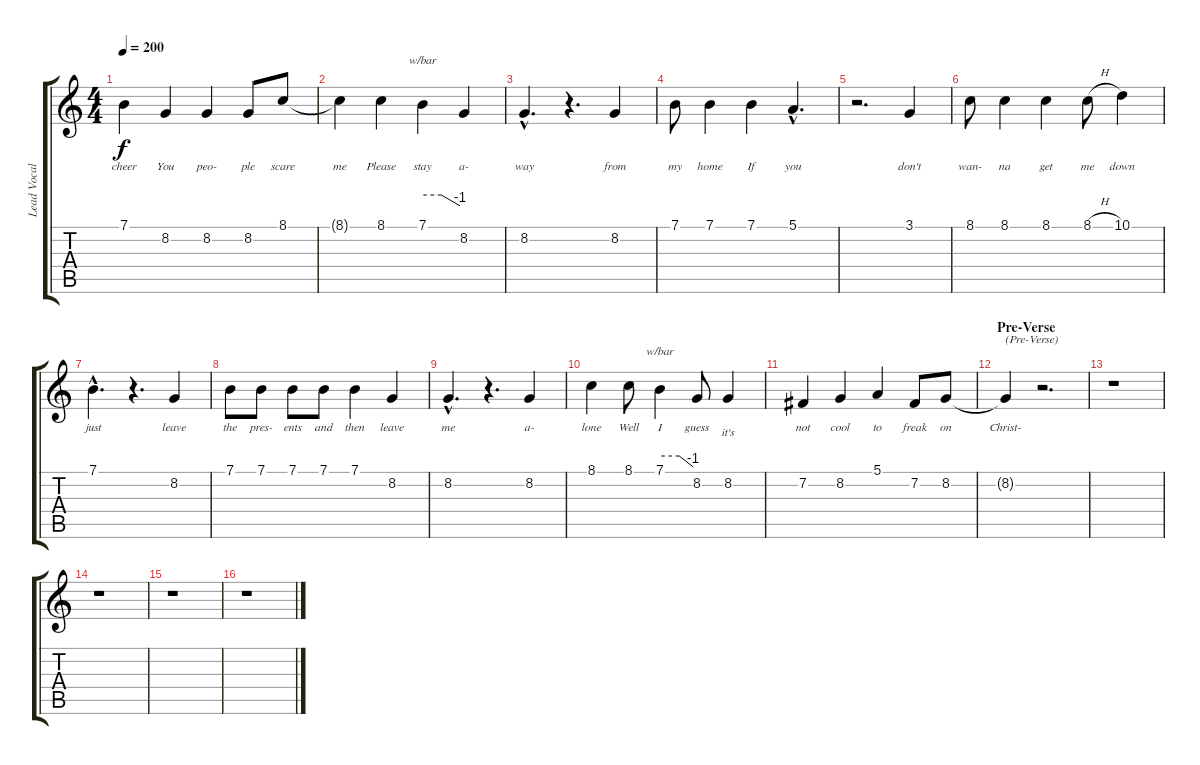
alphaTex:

\track ("Lead Vocals" "Lead Vocal") {instrument altosax}
\staff {score tabs}
\tuning (E4 B3 G3 D3 A2 E2) {hide}
\ts (4 4)
\tempo 200
\clef g2
\ks c
7.1.4{lyrics (0 "cheer") lyrics (1 "") lyrics (2 "") lyrics (3 "") lyrics (4 "") dy f} 8.2.4{lyrics (0 "You") lyrics (1 "") lyrics (2 "") lyrics (3 "") lyrics (4 "")} 8.2.4{lyrics (0 "peo-") lyrics (1 "") lyrics (2 "") lyrics (3 "") lyrics (4 "")} 8.2.8{lyrics (0 "ple") lyrics (1 "") lyrics (2 "") lyrics (3 "") lyrics (4 "")} 8.1.8{lyrics (0 "scare") lyrics (1 "") lyrics (2 "") lyrics (3 "") lyrics (4 "")} |
8.1{t}.4{lyrics (0 "me") lyrics (1 "") lyrics (2 "") lyrics (3 "") lyrics (4 "")} 8.1.4{lyrics (0 "Please") lyrics (1 "") lyrics (2 "") lyrics (3 "") lyrics (4 "")} 7.1.4{tbe (custom default 0 0 30 0 60 -4) lyrics (0 "stay") lyrics (1 "") lyrics (2 "") lyrics (3 "") lyrics (4 "")} 8.2.4{lyrics (0 "a-") lyrics (1 "") lyrics (2 "") lyrics (3 "") lyrics (4 "")} |
8.2{hac}.4{d lyrics (0 "way") lyrics (1 "") lyrics (2 "") lyrics (3 "") lyrics (4 "")} r.4{d} 8.2.4{lyrics (0 "from") lyrics (1 "") lyrics (2 "") lyrics (3 "") lyrics (4 "")} |
7.1.8{lyrics (0 "my") lyrics (1 "") lyrics (2 "") lyrics (3 "") lyrics (4 "")} 7.1.4{lyrics (0 "home") lyrics (1 "") lyrics (2 "") lyrics (3 "") lyrics (4 "")} 7.1.4{lyrics (0 "If") lyrics (1 "") lyrics (2 "") lyrics (3 "") lyrics (4 "")} 5.1{hac}.4{d lyrics (0 "you") lyrics (1 "") lyrics (2 "") lyrics (3 "") lyrics (4 "")} |
r.2{d} 3.1.4{lyrics (0 "don't") lyrics (1 "") lyrics (2 "") lyrics (3 "") lyrics (4 "")} |
8.1.8{lyrics (0 "wan-") lyrics (1 "") lyrics (2 "") lyrics (3 "") lyrics (4 "")} 8.1.4{lyrics (0 "na") lyrics (1 "") lyrics (2 "") lyrics (3 "") lyrics (4 "")} 8.1.4{lyrics (0 "get") lyrics (1 "") lyrics (2 "") lyrics (3 "") lyrics (4 "")} 8.1{h}.8{lyrics (0 "me") lyrics (1 "") lyrics (2 "") lyrics (3 "") lyrics (4 "")} 10.1.4{lyrics (0 "down") lyrics (1 "") lyrics (2 "") lyrics (3 "") lyrics (4 "")} |
7.1{hac}.4{d lyrics (0 "just") lyrics (1 "") lyrics (2 "") lyrics (3 "") lyrics (4 "")} r.4{d} 8.2.4{lyrics (0 "leave") lyrics (1 "") lyrics (2 "") lyrics (3 "") lyrics (4 "")} |
7.1.8{lyrics (0 "the") lyrics (1 "") lyrics (2 "") lyrics (3 "") lyrics (4 "")} 7.1.8{lyrics (0 "pres-") lyrics (1 "") lyrics (2 "") lyrics (3 "") lyrics (4 "")} 7.1.8{lyrics (0 "ents") lyrics (1 "") lyrics (2 "") lyrics (3 "") lyrics (4 "")} 7.1.8{lyrics (0 "and") lyrics (1 "") lyrics (2 "") lyrics (3 "") lyrics (4 "")} 7.1.4{lyrics (0 "then") lyrics (1 "") lyrics (2 "") lyrics (3 "") lyrics (4 "")} 8.2.4{lyrics (0 "leave") lyrics (1 "") lyrics (2 "") lyrics (3 "") lyrics (4 "")} |
8.2{hac}.4{d lyrics (0 "me") lyrics (1 "") lyrics (2 "") lyrics (3 "") lyrics (4 "")} r.4{d} 8.2.4{lyrics (0 "a-") lyrics (1 "") lyrics (2 "") lyrics (3 "") lyrics (4 "")} |
8.1.4{lyrics (0 "lone") lyrics (1 "") lyrics (2 "") lyrics (3 "") lyrics (4 "")} 8.1.8{lyrics (0 "Well") lyrics (1 "") lyrics (2 "") lyrics (3 "") lyrics (4 "")} 7.1.4{tbe (custom default 0 0 35 0 60 -4) lyrics (0 "I") lyrics (1 "") lyrics (2 "") lyrics (3 "") lyrics (4 "")} 8.2.8{lyrics (0 "guess") lyrics (1 "") lyrics (2 "") lyrics (3 "") lyrics (4 "")} 8.2.4{lyrics (0 "") lyrics (1 "it's") lyrics (2 "") lyrics (3 "") lyrics (4 "")} |
7.2.4{lyrics (0 "not") lyrics (1 "") lyrics (2 "") lyrics (3 "") lyrics (4 "")} 8.2.4{lyrics (0 "cool") lyrics (1 "") lyrics (2 "") lyrics (3 "") lyrics (4 "")} 5.1.4{lyrics (0 "to") lyrics (1 "") lyrics (2 "") lyrics (3 "") lyrics (4 "")} 7.2.8{lyrics (0 "freak") lyrics (1 "") lyrics (2 "") lyrics (3 "") lyrics (4 "")} 8.2.8{lyrics (0 "on") lyrics (1 "") lyrics (2 "") lyrics (3 "") lyrics (4 "")} |
\section ("" "Pre-Verse")
8.2{t}.4{txt "(Pre-Verse)" lyrics (0 "Christ-") lyrics (1 "") lyrics (2 "") lyrics (3 "") lyrics (4 "")} r.2{d} |
r.1 |
r.1 |
r.1 |
r.1
